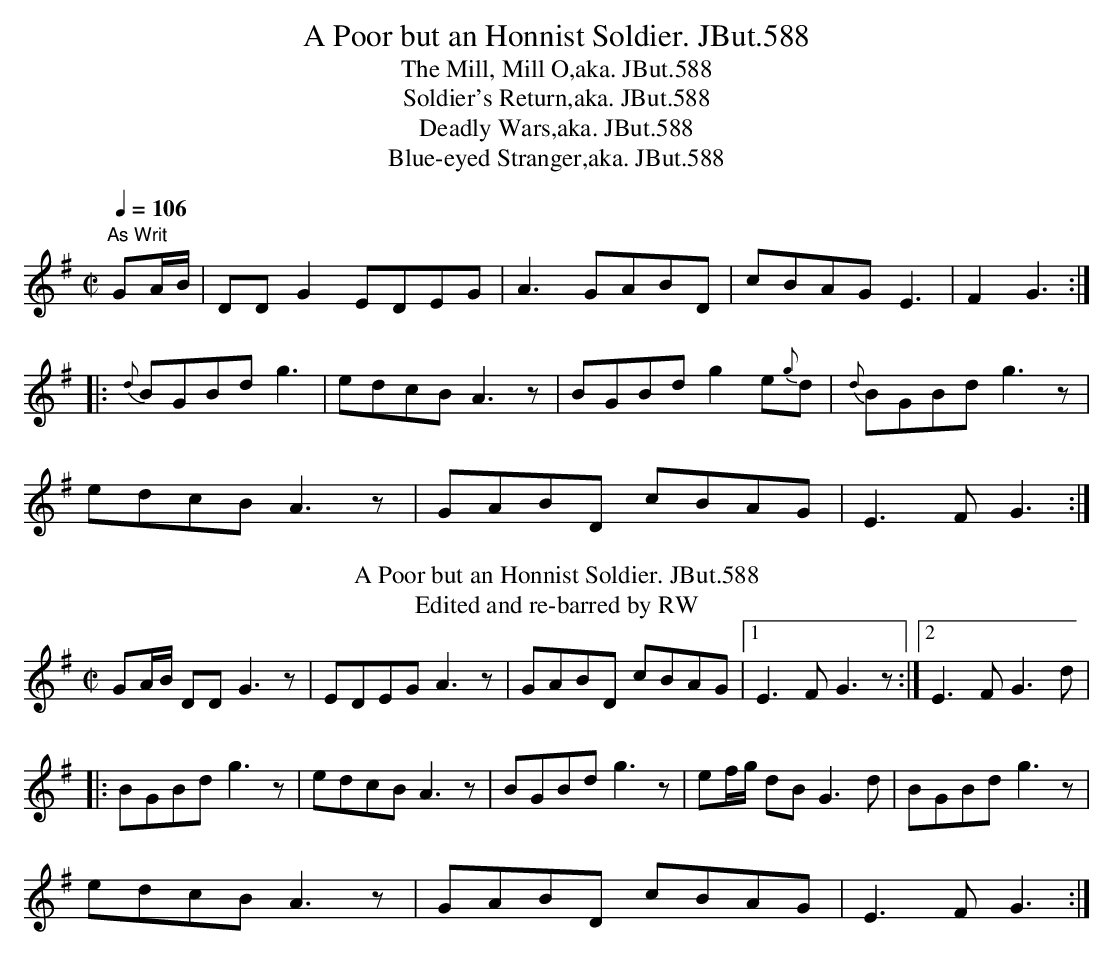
X:1
T:Poor but an Honnist Soldier. JBut.588, A
T:Mill, Mill O,aka. JBut.588, The
T:Soldier's Return,aka. JBut.588
T:Deadly Wars,aka. JBut.588
T:Blue-eyed Stranger,aka. JBut.588
M:C|
L:1/8
Q:1/4=106
K:G
"As Writ"GA/B/|DDG2 EDEG|A3 GABD|cBAG E3|F2G3:|
|:{d}BGBdg3|edcBA3z|BGBd g2e{g}d|{d}BGBdg3z|
edcBA3z|GABD cBAG|E3FG3:|
T:Poor but an Honnist Soldier. JBut.588, A
T:Edited and re-barred by RW
GA/B/ DDG3z| EDEG A3z| GABD cBAG|1E3FG3z:|2E3FG3d|
|:BGBdg3z|edcBA3z|BGBd g3z|ef/g/ dB G3d|BGBdg3z|
edcBA3z|GABD cBAG|E3FG3:|
